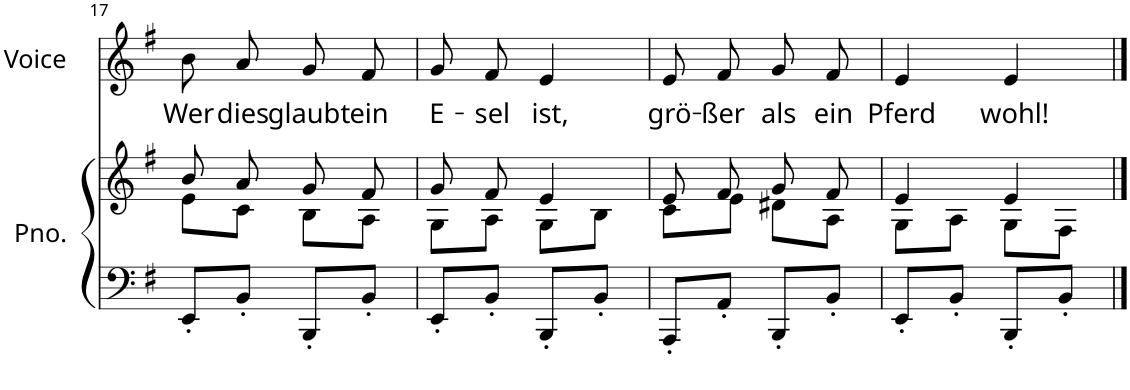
**kern	**kern	**kern	**text
*part2	*part2	*part1	*part1
*staff3	*staff2	*staff1	*staff1
*I"Piano	*	*I"P1	*
*I'Pno.	*	*	*
!!LO:PB:g=z
*clefF4	*clefG2	*clefG2	*
*k[f#]	*k[f#]	*k[f#]	*
*G:	*G:	*G:	*
*M2/4	*M2/4	*M2/4	*
=17	=17	=17	=17
*	*^	*	*
!	!	!	!	!LO:LY:b
8EE'/L	8b/	8e\L	8b/L	Wer
!	!	!	!	!LO:LY:b
8BB'/J	8a/	8c\J	8a/J	dies
!	!	!	!	!LO:LY:b
8BBB'/L	8g/	8B\L	8g/L	glaubt
!	!	!	!	!LO:LY:b
8BB'/J	8f#/	8A\J	8f#/J	ein
=18	=18	=18	=18	=18
!	!	!	!	!LO:LY:b
8EE'/L	8g/	8G\L	8g/L	E-
!	!	!	!	!LO:LY:b
8BB'/J	8f#/	8A\J	8f#/J	-sel
!	!	!	!	!LO:LY:b
8BBB'/L	4e/	8G\L	4e/	ist,
8BB'/J	.	8B\J	.	.
=19	=19	=19	=19	=19
!	!	!	!	!LO:LY:b
8AAA'/L	8e/	8c\L	8e/L	grö-
!	!	!	!	!LO:LY:b
8AA'/J	8f#/	8e\J	8f#/J	-ßer
!	!	!	!	!LO:LY:b
8BBB'/L	8g/	8d#X\L	8g/L	als
!	!	!	!	!LO:LY:b
8BB'/J	8f#/	8A\J	8f#/J	ein
=20	=20	=20	=20	=20
!	!	!	!	!LO:LY:b
8EE'/L	4e/	8G\L	4e/	Pferd
8BB'/J	.	8A\J	.	.
!	!	!	!	!LO:LY:b
8BBB'/L	4e/	8G\L	4e/	wohl!
8BB'/J	.	8F#\J	.	.
*	*v	*v	*	*
==	==	==	==
*-	*-	*-	*-
